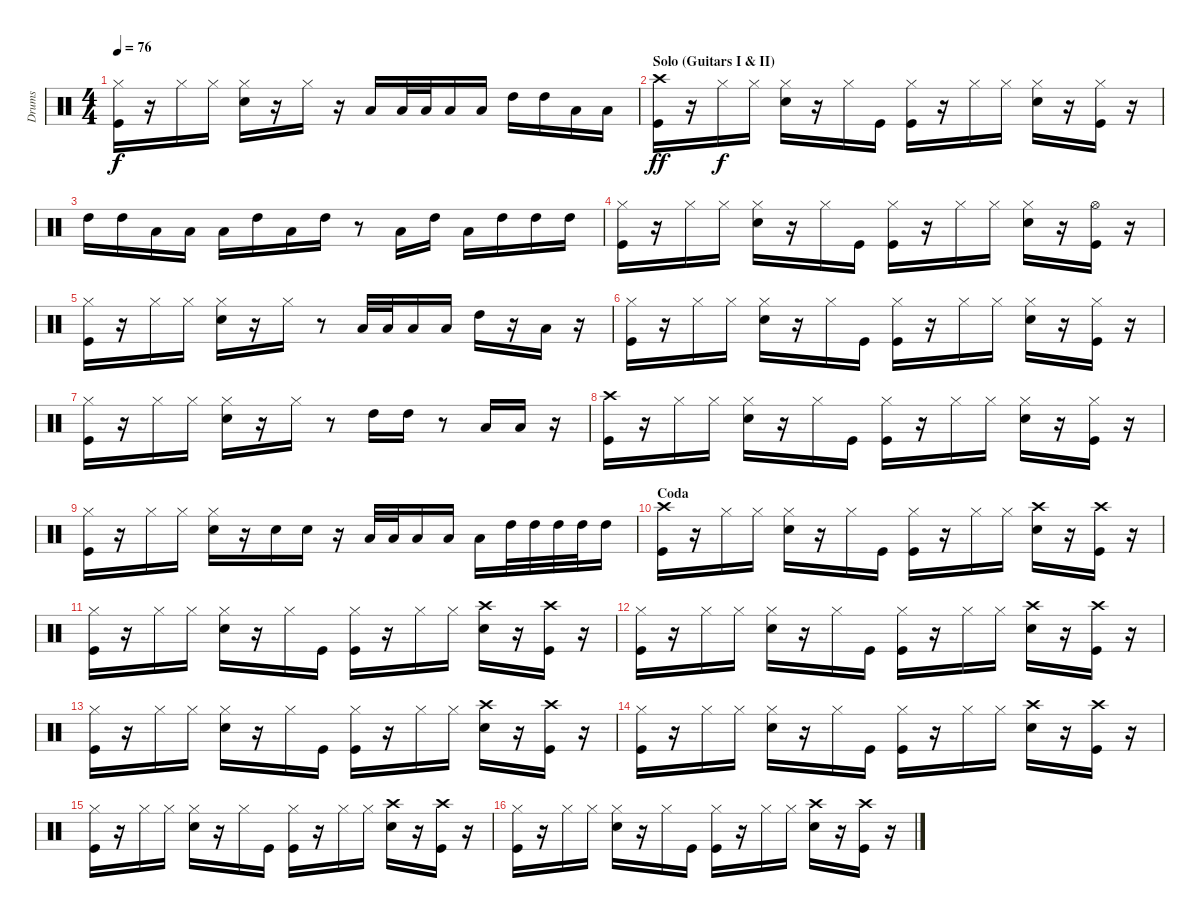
\track ("Drums" "Drums") {instrument percussion}
\staff {score}
\articulation defaults
\ts (4 4)
\tempo 76
\clef neutral
\ks c
("Kick (hit)" "Hi-Hat (closed)").16{dy f} r.16 "Hi-Hat (closed)".16 "Hi-Hat (closed)".16 ("Snare (hit) 2" "Hi-Hat (closed)").16 r.16 "Hi-Hat (closed)".16 r.16 "Low Floor Tom (hit)".16 "Low Floor Tom (hit)".32 "Low Floor Tom (hit)".32 "Low Floor Tom (hit)".16 "Low Floor Tom (hit)".16 "High Tom (hit)".16 "High Tom (hit)".16 "Low Floor Tom (hit)".16 "Low Floor Tom (hit)".16 |
\section ("" "Solo (Guitars I & II)")
("Kick (hit)" "Crash high (hit)").16{dy ff} r.16 "Hi-Hat (closed)".16{dy f} "Hi-Hat (closed)".16 ("Snare (hit) 2" "Hi-Hat (closed)").16 r.16 "Hi-Hat (closed)".16 "Kick (hit)".16 ("Kick (hit)" "Hi-Hat (closed)").16 r.16 "Hi-Hat (closed)".16 "Hi-Hat (closed)".16 ("Snare (hit) 2" "Hi-Hat (closed)").16 r.16 ("Kick (hit)" "Hi-Hat (closed)").16 r.16 |
"High Tom (hit)".16 "High Tom (hit)".16 "Low Tom (hit)".16 "Low Floor Tom (hit)".16 "Low Floor Tom (hit)".16 "High Tom (hit)".16 "Low Floor Tom (hit)".16 "High Tom (hit)".16 r.8 "Low Floor Tom (hit)".16 "High Tom (hit)".16 "Low Floor Tom (hit)".16 "High Tom (hit)".16 "High Tom (hit)".16 "High Tom (hit)".16 |
("Kick (hit)" "Hi-Hat (closed)").16 r.16 "Hi-Hat (closed)".16 "Hi-Hat (closed)".16 ("Snare (hit) 2" "Hi-Hat (closed)").16 r.16 "Hi-Hat (closed)".16 "Kick (hit)".16 ("Kick (hit)" "Hi-Hat (closed)").16 r.16 "Hi-Hat (closed)".16 "Hi-Hat (closed)".16 ("Snare (hit) 2" "Hi-Hat (closed)").16 r.16 ("Kick (hit)" "Hi-Hat (open)").16 r.16 |
("Kick (hit)" "Hi-Hat (closed)").16 r.16 "Hi-Hat (closed)".16 "Hi-Hat (closed)".16 ("Snare (hit) 2" "Hi-Hat (closed)").16 r.16 "Hi-Hat (closed)".16 r.8 "Low Floor Tom (hit)".32 "Low Floor Tom (hit)".32 "Low Floor Tom (hit)".16 "Low Floor Tom (hit)".16 "High Tom (hit)".16 r.16 "Low Floor Tom (hit)".16 r.16 |
("Kick (hit)" "Hi-Hat (closed)").16 r.16 "Hi-Hat (closed)".16 "Hi-Hat (closed)".16 ("Snare (hit) 2" "Hi-Hat (closed)").16 r.16 "Hi-Hat (closed)".16 "Kick (hit)".16 ("Kick (hit)" "Hi-Hat (closed)").16 r.16 "Hi-Hat (closed)".16 "Hi-Hat (closed)".16 ("Snare (hit) 2" "Hi-Hat (closed)").16 r.16 ("Kick (hit)" "Hi-Hat (closed)").16 r.16 |
("Kick (hit)" "Hi-Hat (closed)").16 r.16 "Hi-Hat (closed)".16 "Hi-Hat (closed)".16 ("Snare (hit) 2" "Hi-Hat (closed)").16 r.16 "Hi-Hat (closed)".16 r.8 "High Tom (hit)".16 "High Tom (hit)".16 r.8 "Low Floor Tom (hit)".16 "Low Floor Tom (hit)".16 r.16 |
("Kick (hit)" "Crash high (hit)").16 r.16 "Hi-Hat (closed)".16 "Hi-Hat (closed)".16 ("Snare (hit) 2" "Hi-Hat (closed)").16 r.16 "Hi-Hat (closed)".16 "Kick (hit)".16 ("Kick (hit)" "Hi-Hat (closed)").16 r.16 "Hi-Hat (closed)".16 "Hi-Hat (closed)".16 ("Snare (hit) 2" "Hi-Hat (closed)").16 r.16 ("Kick (hit)" "Hi-Hat (closed)").16 r.16 |
("Kick (hit)" "Hi-Hat (closed)").16 r.16 "Hi-Hat (closed)".16 "Hi-Hat (closed)".16 ("Snare (hit) 2" "Hi-Hat (closed)").16 r.16 "Snare (hit) 2".16 "Snare (hit) 2".16 r.16 "Low Floor Tom (hit)".32 "Low Floor Tom (hit)".32 "Low Floor Tom (hit)".16 "Low Floor Tom (hit)".16 "Low Floor Tom (hit)".16 "High Tom (hit)".32 "High Tom (hit)".32 "High Tom (hit)".32 "High Tom (hit)".32 "High Tom (hit)".16 |
\section ("" "Coda")
("Kick (hit)" "Crash high (hit)").16 r.16 "Hi-Hat (closed)".16 "Hi-Hat (closed)".16 ("Snare (hit) 2" "Hi-Hat (closed)").16 r.16 "Hi-Hat (closed)".16 "Kick (hit)".16 ("Kick (hit)" "Hi-Hat (closed)").16 r.16 "Hi-Hat (closed)".16 "Hi-Hat (closed)".16 ("Crash high (hit)" "Snare (hit) 2").16 r.16 ("Kick (hit)" "Crash high (hit)").16 r.16 |
("Kick (hit)" "Hi-Hat (closed)").16 r.16 "Hi-Hat (closed)".16 "Hi-Hat (closed)".16 ("Snare (hit) 2" "Hi-Hat (closed)").16 r.16 "Hi-Hat (closed)".16 "Kick (hit)".16 ("Kick (hit)" "Hi-Hat (closed)").16 r.16 "Hi-Hat (closed)".16 "Hi-Hat (closed)".16 ("Crash high (hit)" "Snare (hit) 2").16 r.16 ("Kick (hit)" "Crash high (hit)").16 r.16 |
("Kick (hit)" "Hi-Hat (closed)").16 r.16 "Hi-Hat (closed)".16 "Hi-Hat (closed)".16 ("Snare (hit) 2" "Hi-Hat (closed)").16 r.16 "Hi-Hat (closed)".16 "Kick (hit)".16 ("Kick (hit)" "Hi-Hat (closed)").16 r.16 "Hi-Hat (closed)".16 "Hi-Hat (closed)".16 ("Crash high (hit)" "Snare (hit) 2").16 r.16 ("Kick (hit)" "Crash high (hit)").16 r.16 |
("Kick (hit)" "Hi-Hat (closed)").16 r.16 "Hi-Hat (closed)".16 "Hi-Hat (closed)".16 ("Snare (hit) 2" "Hi-Hat (closed)").16 r.16 "Hi-Hat (closed)".16 "Kick (hit)".16 ("Kick (hit)" "Hi-Hat (closed)").16 r.16 "Hi-Hat (closed)".16 "Hi-Hat (closed)".16 ("Crash high (hit)" "Snare (hit) 2").16 r.16 ("Kick (hit)" "Crash high (hit)").16 r.16 |
("Kick (hit)" "Hi-Hat (closed)").16 r.16 "Hi-Hat (closed)".16 "Hi-Hat (closed)".16 ("Snare (hit) 2" "Hi-Hat (closed)").16 r.16 "Hi-Hat (closed)".16 "Kick (hit)".16 ("Kick (hit)" "Hi-Hat (closed)").16 r.16 "Hi-Hat (closed)".16 "Hi-Hat (closed)".16 ("Crash high (hit)" "Snare (hit) 2").16 r.16 ("Kick (hit)" "Crash high (hit)").16 r.16 |
("Kick (hit)" "Hi-Hat (closed)").16 r.16 "Hi-Hat (closed)".16 "Hi-Hat (closed)".16 ("Snare (hit) 2" "Hi-Hat (closed)").16 r.16 "Hi-Hat (closed)".16 "Kick (hit)".16 ("Kick (hit)" "Hi-Hat (closed)").16 r.16 "Hi-Hat (closed)".16 "Hi-Hat (closed)".16 ("Crash high (hit)" "Snare (hit) 2").16 r.16 ("Kick (hit)" "Crash high (hit)").16 r.16 |
("Kick (hit)" "Hi-Hat (closed)").16 r.16 "Hi-Hat (closed)".16 "Hi-Hat (closed)".16 ("Snare (hit) 2" "Hi-Hat (closed)").16 r.16 "Hi-Hat (closed)".16 "Kick (hit)".16 ("Kick (hit)" "Hi-Hat (closed)").16 r.16 "Hi-Hat (closed)".16 "Hi-Hat (closed)".16 ("Crash high (hit)" "Snare (hit) 2").16 r.16 ("Kick (hit)" "Crash high (hit)").16 r.16
